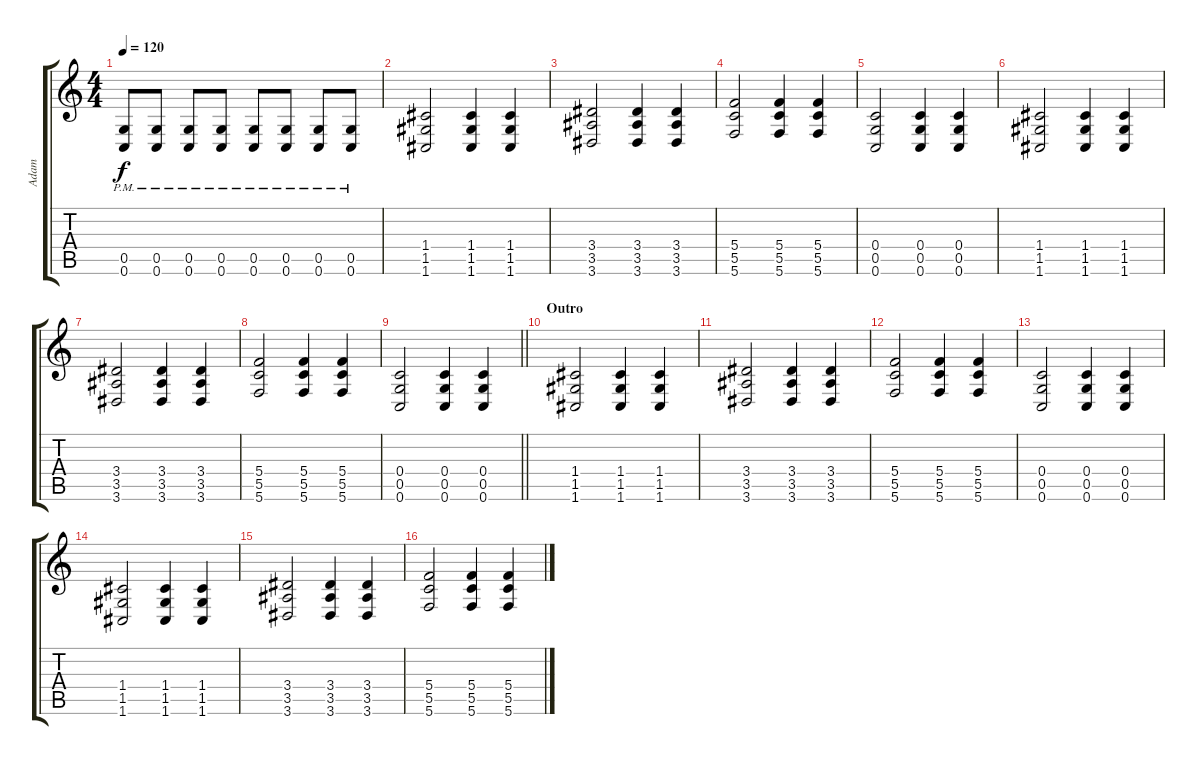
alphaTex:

\track ("Adam" "Adam") {instrument distortionguitar}
\staff {score tabs}
\tuning (D4 A3 F3 C3 G2 C2) {hide}
\ts (4 4)
\tempo 120
\clef g2
\ks c
(0.5{pm} 0.6{pm}).8{dy f} (0.5{pm} 0.6{pm}).8 (0.5{pm} 0.6{pm}).8 (0.5{pm} 0.6{pm}).8 (0.5{pm} 0.6{pm}).8 (0.5{pm} 0.6{pm}).8 (0.5{pm} 0.6{pm}).8 (0.5{pm} 0.6{pm}).8 |
(1.4 1.5 1.6).2 (1.4 1.5 1.6).4 (1.4 1.5 1.6).4 |
(3.4 3.5 3.6).2 (3.4 3.5 3.6).4 (3.4 3.5 3.6).4 |
(5.4 5.5 5.6).2 (5.4 5.5 5.6).4 (5.4 5.5 5.6).4 |
(0.4 0.5 0.6).2 (0.4 0.5 0.6).4 (0.4 0.5 0.6).4 |
(1.4 1.5 1.6).2 (1.4 1.5 1.6).4 (1.4 1.5 1.6).4 |
(3.4 3.5 3.6).2 (3.4 3.5 3.6).4 (3.4 3.5 3.6).4 |
(5.4 5.5 5.6).2 (5.4 5.5 5.6).4 (5.4 5.5 5.6).4 |
\barLineRight lightlight
(0.4 0.5 0.6).2 (0.4 0.5 0.6).4 (0.4 0.5 0.6).4 |
\section ("" "Outro")
(1.4 1.5 1.6).2 (1.4 1.5 1.6).4 (1.4 1.5 1.6).4 |
(3.4 3.5 3.6).2 (3.4 3.5 3.6).4 (3.4 3.5 3.6).4 |
(5.4 5.5 5.6).2 (5.4 5.5 5.6).4 (5.4 5.5 5.6).4 |
(0.4 0.5 0.6).2 (0.4 0.5 0.6).4 (0.4 0.5 0.6).4 |
(1.4 1.5 1.6).2 (1.4 1.5 1.6).4 (1.4 1.5 1.6).4 |
(3.4 3.5 3.6).2 (3.4 3.5 3.6).4 (3.4 3.5 3.6).4 |
(5.4 5.5 5.6).2 (5.4 5.5 5.6).4 (5.4 5.5 5.6).4
